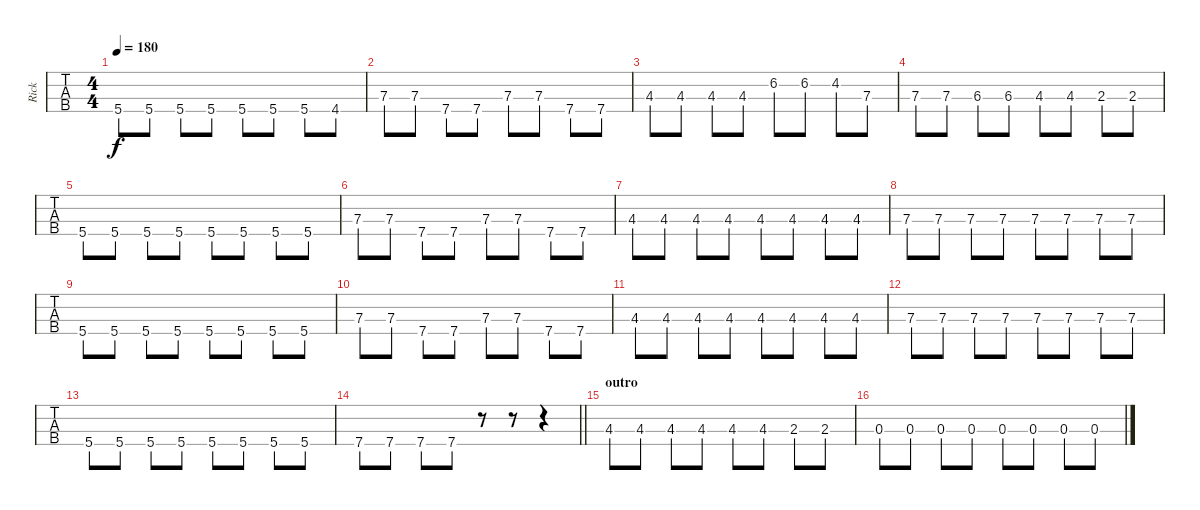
\track ("Rick" "Rick") {instrument electricbassfinger}
\staff {tabs}
\tuning (G2 D2 A1 E1) {hide}
\ts (4 4)
\tempo 180
\clef f4
\ks c
5.4.8{dy f} 5.4.8 5.4.8 5.4.8 5.4.8 5.4.8 5.4.8 4.4.8 |
7.3.8 7.3.8 7.4.8 7.4.8 7.3.8 7.3.8 7.4.8 7.4.8 |
4.3.8 4.3.8 4.3.8 4.3.8 6.2.8 6.2.8 4.2.8 7.3.8 |
7.3.8 7.3.8 6.3.8 6.3.8 4.3.8 4.3.8 2.3.8 2.3.8 |
5.4.8 5.4.8 5.4.8 5.4.8 5.4.8 5.4.8 5.4.8 5.4.8 |
7.3.8 7.3.8 7.4.8 7.4.8 7.3.8 7.3.8 7.4.8 7.4.8 |
4.3.8 4.3.8 4.3.8 4.3.8 4.3.8 4.3.8 4.3.8 4.3.8 |
7.3.8 7.3.8 7.3.8 7.3.8 7.3.8 7.3.8 7.3.8 7.3.8 |
5.4.8 5.4.8 5.4.8 5.4.8 5.4.8 5.4.8 5.4.8 5.4.8 |
7.3.8 7.3.8 7.4.8 7.4.8 7.3.8 7.3.8 7.4.8 7.4.8 |
4.3.8 4.3.8 4.3.8 4.3.8 4.3.8 4.3.8 4.3.8 4.3.8 |
7.3.8 7.3.8 7.3.8 7.3.8 7.3.8 7.3.8 7.3.8 7.3.8 |
5.4.8 5.4.8 5.4.8 5.4.8 5.4.8 5.4.8 5.4.8 5.4.8 |
\barLineRight lightlight
7.4.8 7.4.8 7.4.8 7.4.8 r.8 r.8 r.4 |
\section ("" "outro")
4.3.8 4.3.8 4.3.8 4.3.8 4.3.8 4.3.8 2.3.8 2.3.8 |
0.3.8 0.3.8 0.3.8 0.3.8 0.3.8 0.3.8 0.3.8 0.3.8
